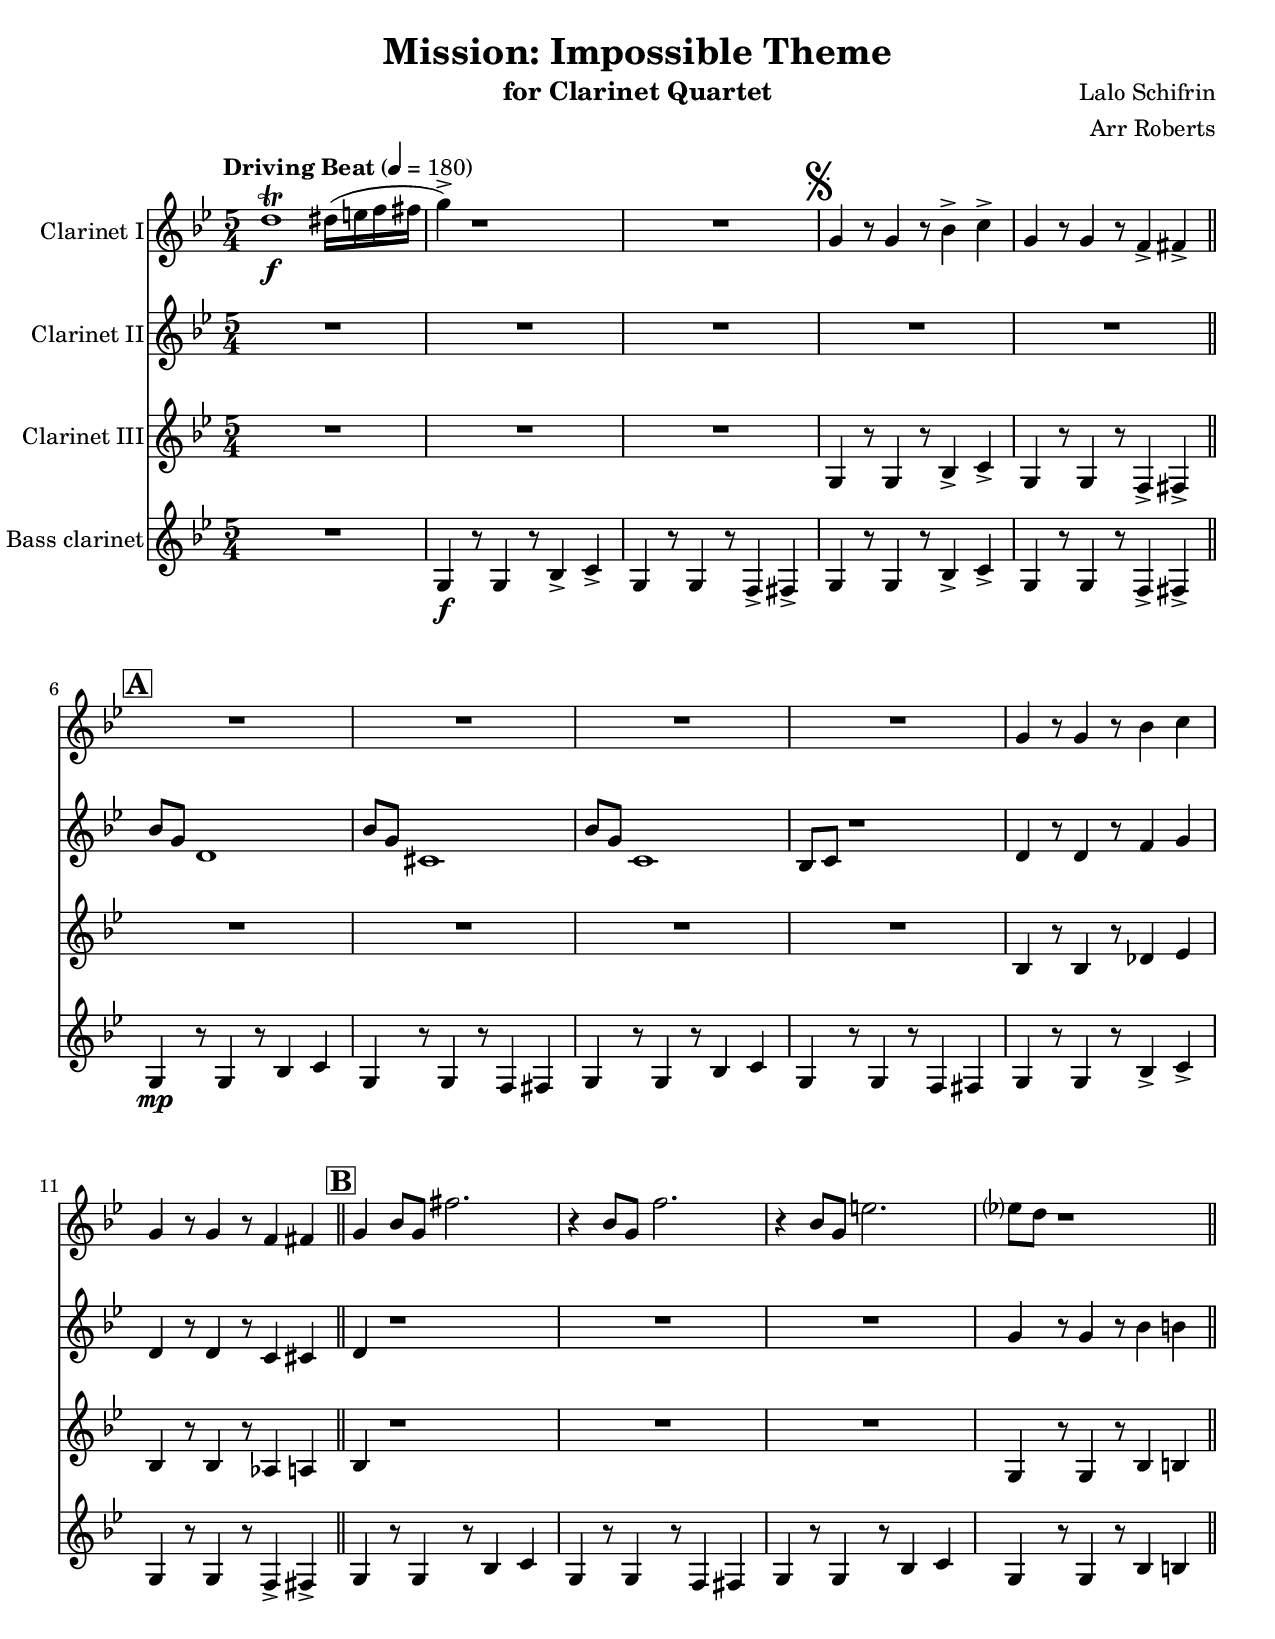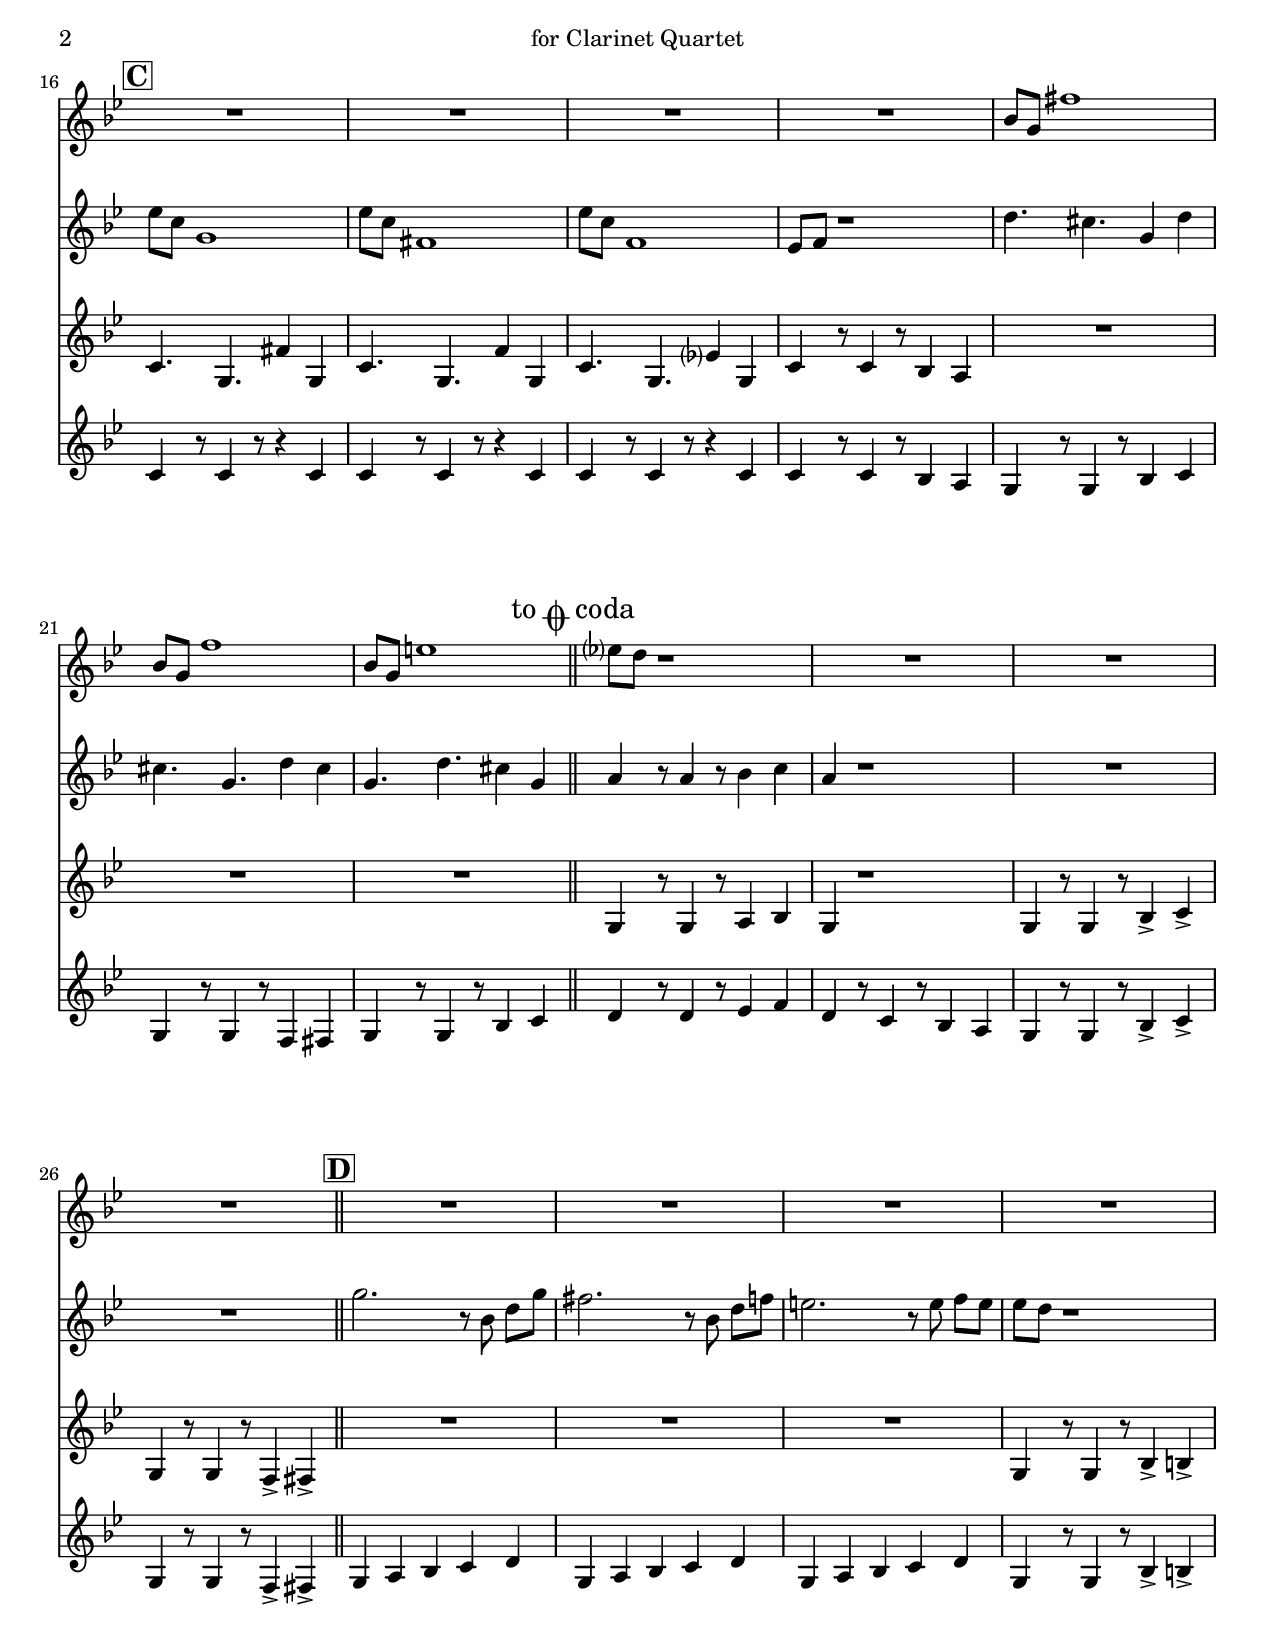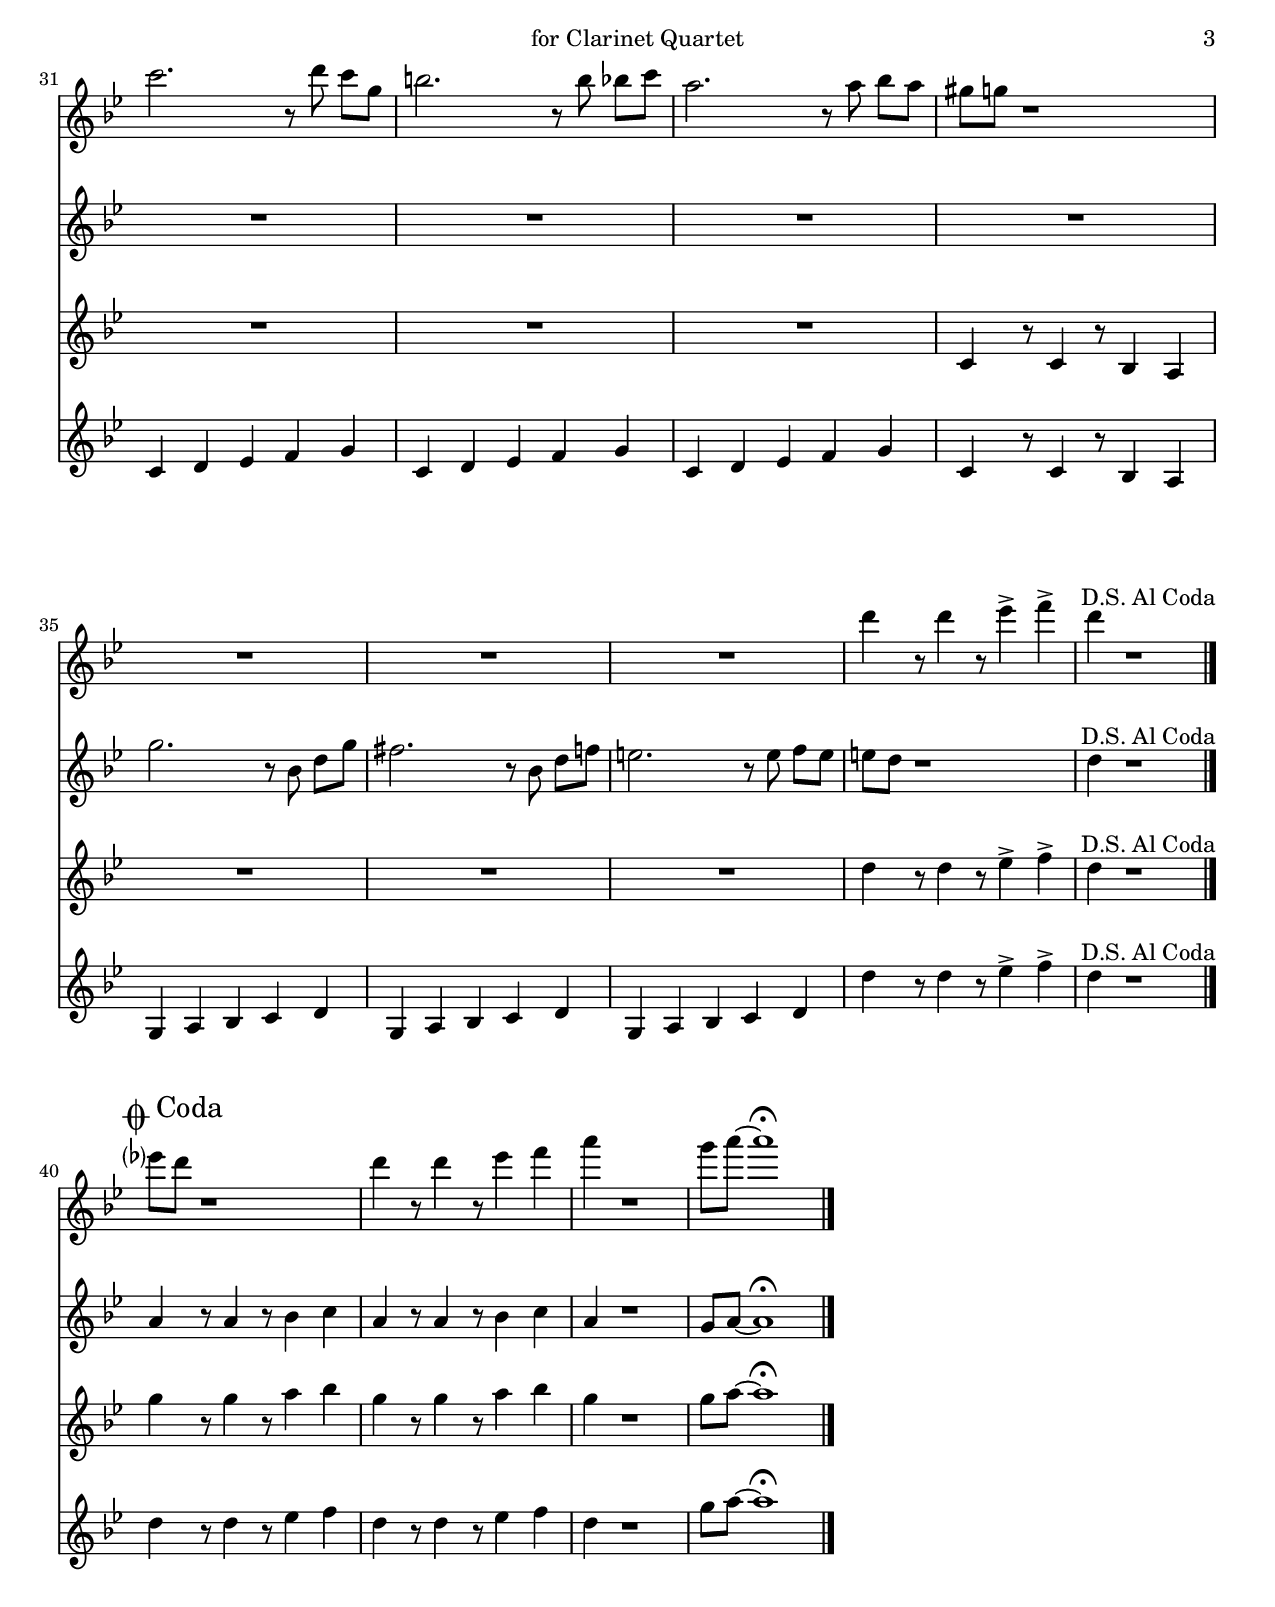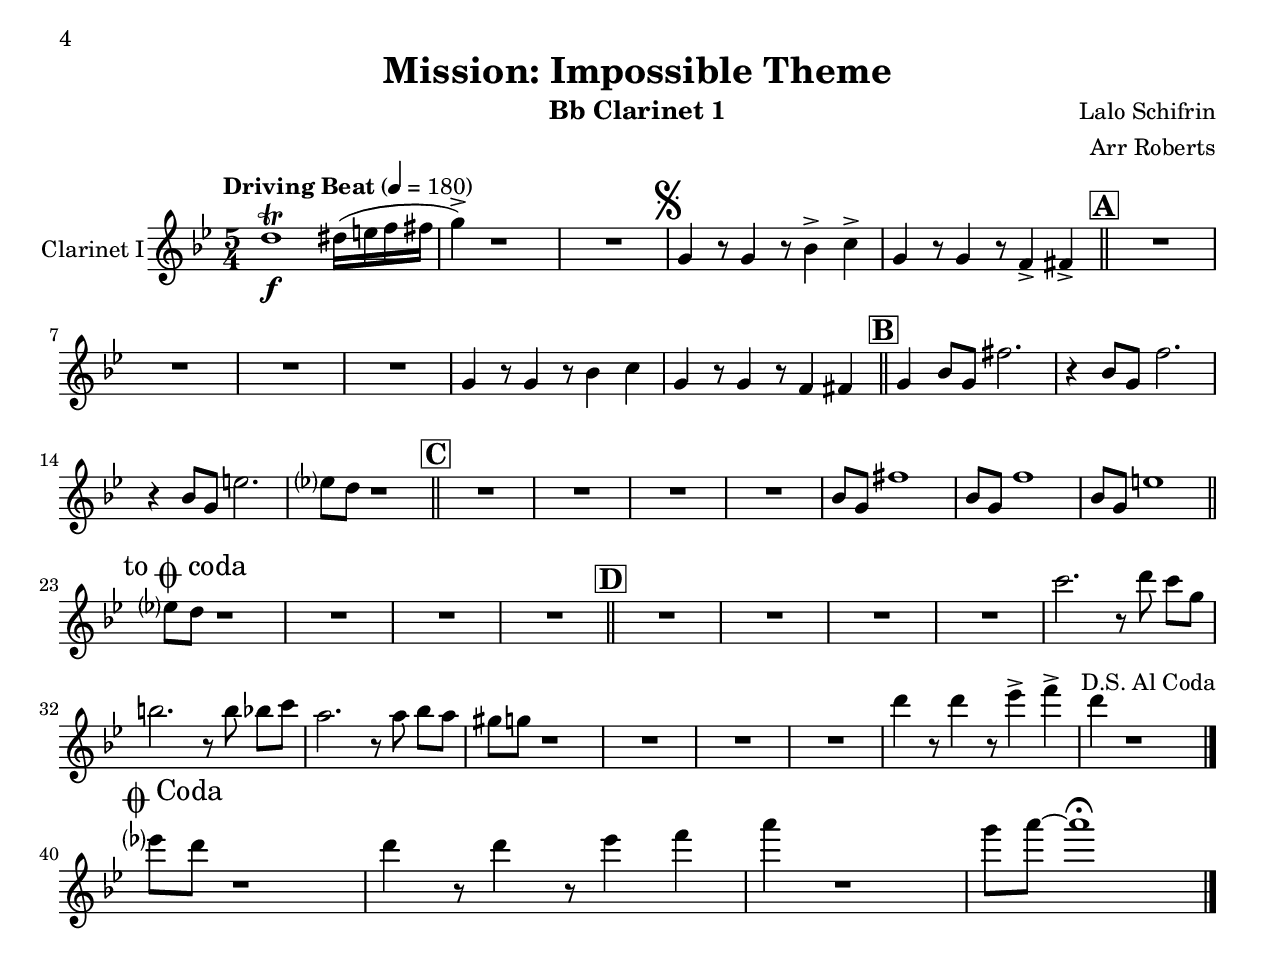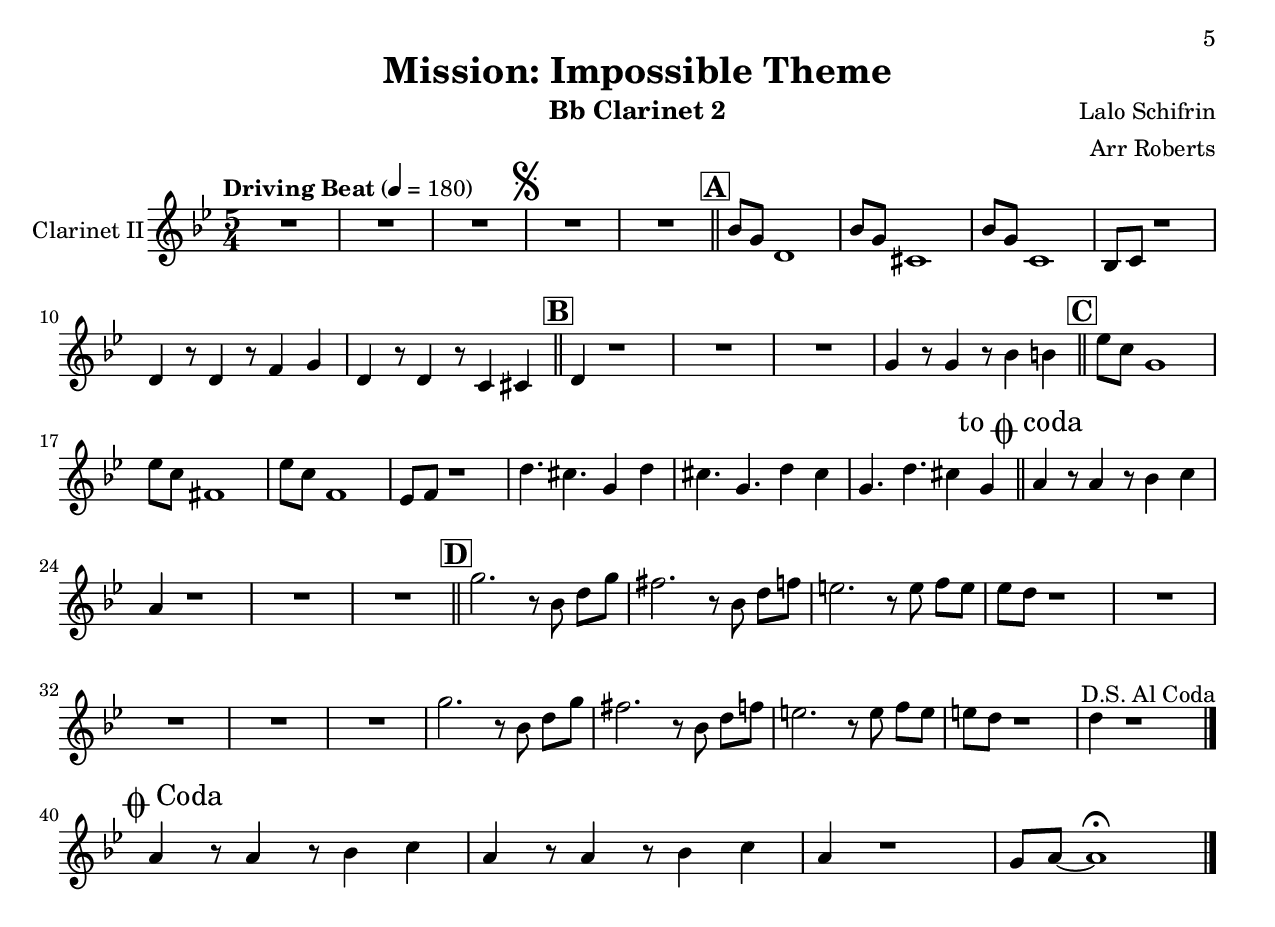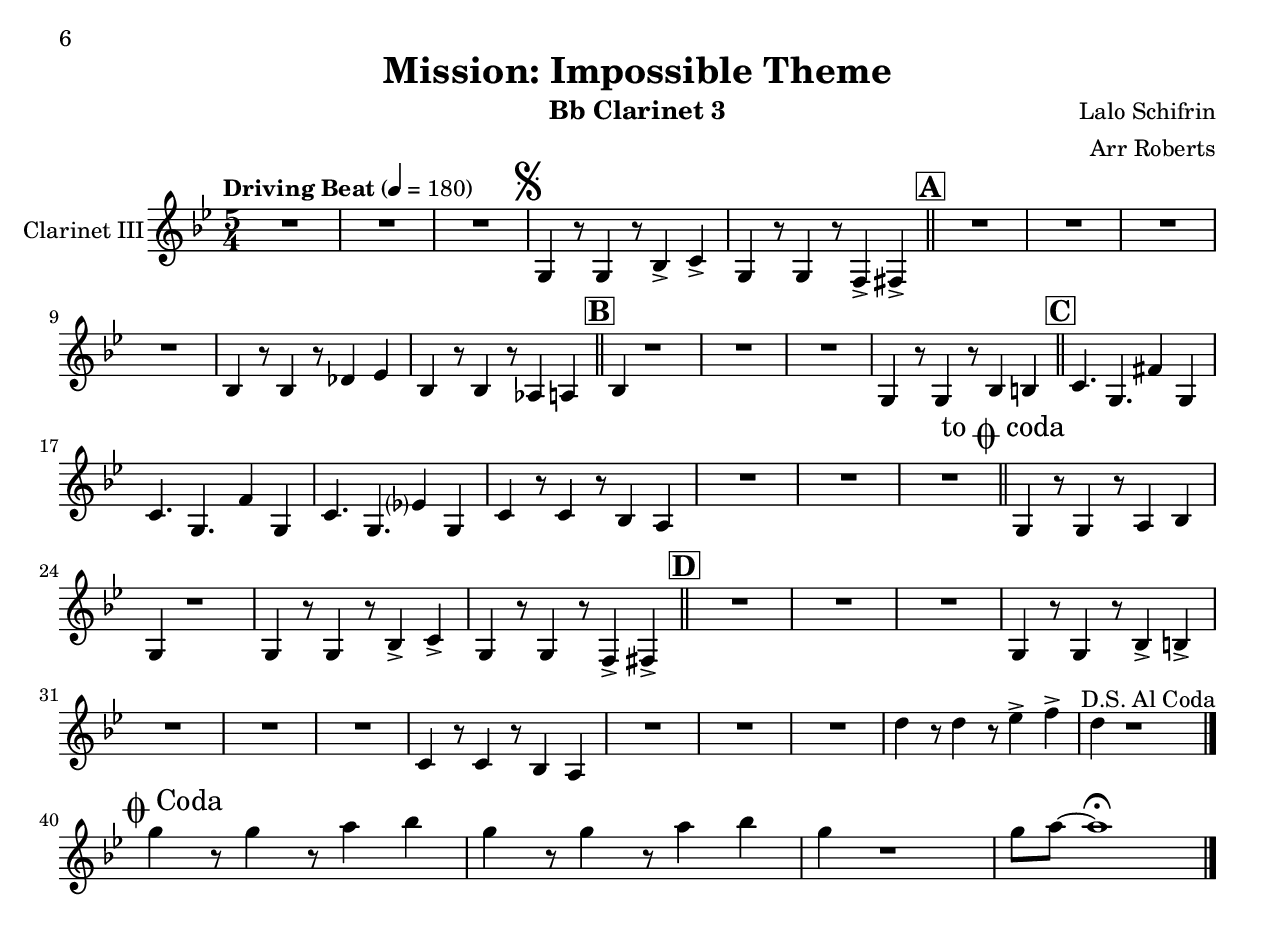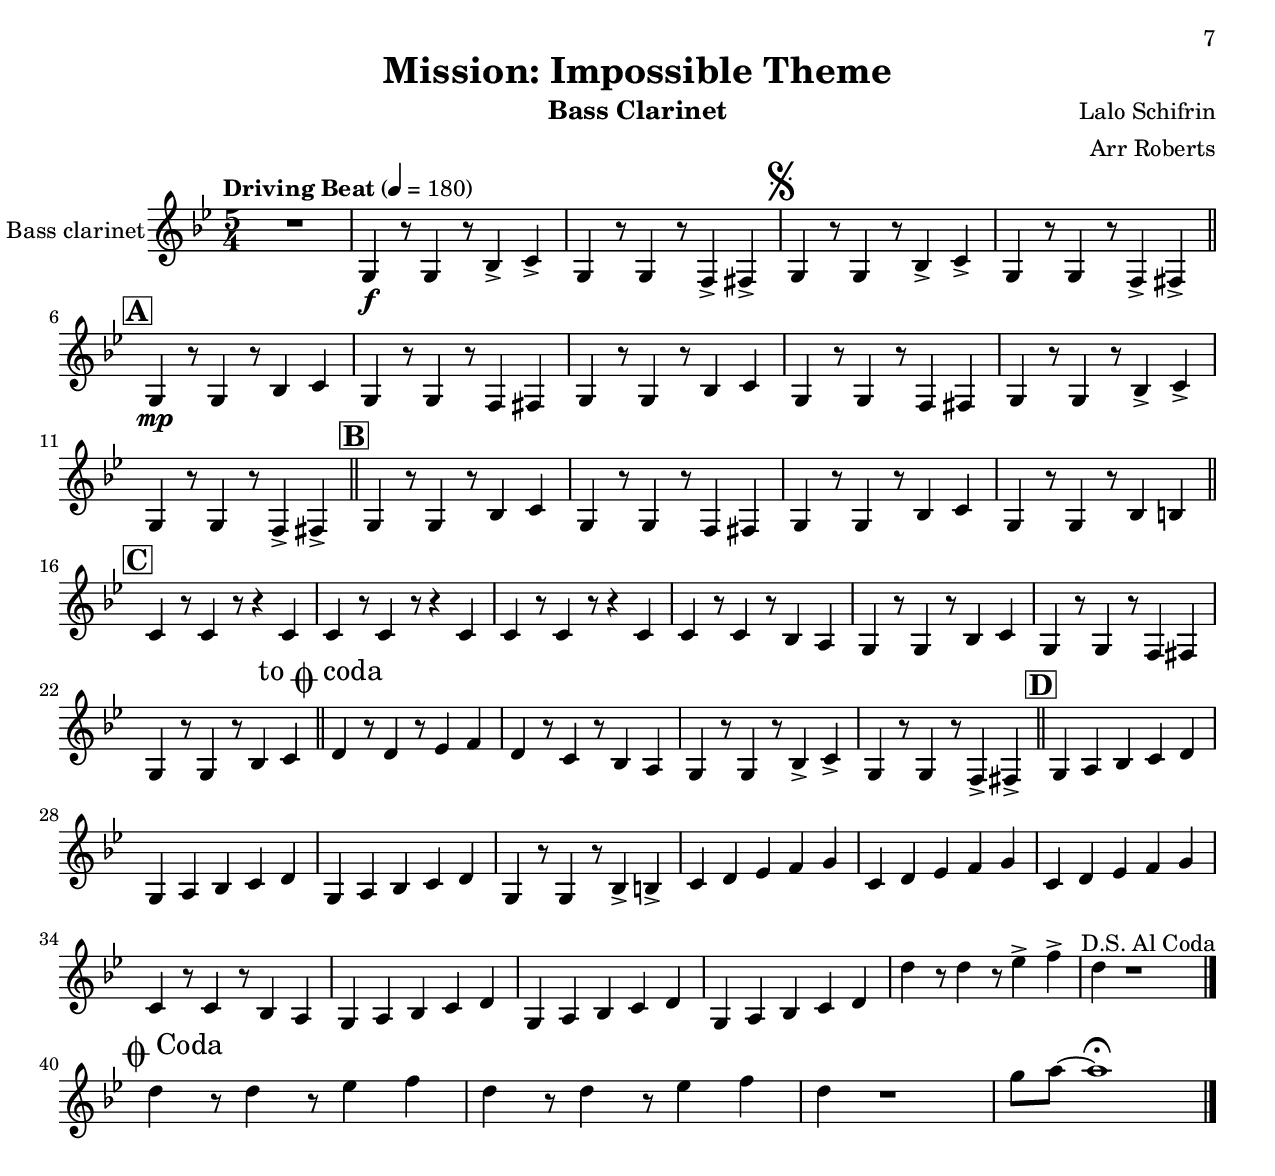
\version "2.16.0"
\include "english.ly"

\paper {
  #(set-paper-size "letter")
}

simile = \markup { \italic simile }
subMp = \markup { sub \dynamic mp }
rall = \markup { \italic rall. }
solo = \markup \italic { solo ad lib }


common = {
  \time 5/4
  \tempo "Driving Beat" 4=180
  \clef treble \key g \minor
  % \override Score.BarNumber #'break-visibility = #all-visible
  % \override Score.BarNumber #'self-alignment-X = #0
  % \override Score.BarNumber #'self-alignment-Y = #1
  \set Score.skipBars = ##t
  \compressFullBarRests
  \override MultiMeasureRest #'expand-limit = #1
  \set Score.markFormatter = #format-mark-box-letters
}

notation = {
    s4*5*3 \mark \markup { \musicglyph #"scripts.segno" } 
    s4*5*2 \bar "||" \mark \default
    s4*5*6 \bar "||" \mark \default
    s4*5*4 \bar "||" \mark \default
    s4*5*7 \mark \markup { to \musicglyph #"scripts.coda" coda } \bar "||"
    s4*5*4 \bar "||" \mark \default
    s4*5*13 \bar "|." \break
    \mark \markup { \musicglyph #"scripts.coda" Coda } s4*5
    s4*5*3 \bar "|."
}

\parallelMusic #'(clarA clarB clarC clarBass) {

    d1\trill\f ds16( e f fs |
    R4*5 |
    R4*5 |
    R4*5 |

    g4)-> r1 |
    R4*5 |
    R4*5 |
    g4\f r8 g4 r8 bf4-> c4-> |

    R4*5 |
    R4*5 |
    R4*5 |
    g4 r8 g4 r8 f4-> fs->  |

    g,4 r8 g4 r8 bf4-> c4-> |
    R4*5 |
    g4 r8 g4 r8 bf4-> c4-> |
    g4 r8 g4 r8 bf4-> c4-> |

    g4 r8 g4 r8 f4-> fs->  |
    R4*5 |
    g4 r8 g4 r8 f4-> fs->  |
    g4 r8 g4 r8 f4-> fs->  |

    % [A] bar 5 Main theme.

    R4*5 |
    bf8 g d1 |
    R4*5 |
    g4\mp r8 g4 r8 bf4 c4 |

    R4*5 |
    bf'8 g cs,1 |
    R4*5 |
    g4 r8 g4 r8 f4 fs4 |

    R4*5 |
    bf'8 g c,1 |
    R4*5 |
    g4 r8 g4 r8 bf4 c4 |

    R4*5 |
    bf8 c8 r1 |
    R4*5 |
    g4 r8 g4 r8 f4 fs4 |

    g4 r8 g4 r8 bf4 c4 |
    d4 r8 d4 r8 f4 g4 |
    bf4 r8 bf4 r8 df4 ef4 |
    g4 r8 g4 r8 bf4-> c4-> |

    g4 r8 g4 r8 f4 fs4 |
    d4 r8 d4 r8 c4 cs4 |
    bf4 r8 bf4 r8 af4 a4 |
    g4 r8 g4 r8 f4-> fs4-> |


    % [B] bar 11 second theme up

    g4 bf8 g8 fs'2. |
    d4 r1 |
    bf4 r1 |
    g4 r8 g4 r8 bf4 c4 |

    r4 bf,8 g8 f'2. |
    R4*5 |
    R4*5 |
    g4 r8 g4 r8 f4 fs4 |

    r4 bf,8 g8 e'2. | 
    R4*5 |
    R4*5 |
    g4 r8 g4 r8 bf4 c4 |

    ef?8 d8 r1 |
    g4 r8 g4 r8 bf4 b4 |
    g4 r8 g4 r8 bf4 b4 |
    g4 r8 g4 r8 bf4 b4 |

    % [C] bar 15 main theme modulated

    R4*5 |
    ef8 c g1 |
    c4. g4. fs'4 g,4 |
    c4 r8 c4 r8 r4 c4 |

    R4*5 |
    ef'8 c fs,1 |
    c4. g4. f'4 g,4 |
    c4 r8 c4 r8 r4 c4 |

    R4*5 |
    ef'8 c f,1 |
    c4. g4. ef'?4 g,4 |
    c4 r8 c4 r8 r4 c4 |

    R4*5 |
    ef8 f r1 |
    c4 r8 c4 r8 bf4 a4 |
    c4 r8 c4 r8 bf4 a4 |

    % bar 19 back down

    bf8 g8 fs'1 |
    d'4. cs4. g4 d'4 |
    R4*5 |
    g4 r8 g4 r8 bf4 c4 |

    bf,8 g8 f'1  |
    cs4. g4. d'4 cs4 |
    R4*5 |
    g4 r8 g4 r8 f4 fs4 |

    bf,8 g8 e'1 |
    g4. d'4. cs4 g4 |
    R4*5 |
    g4 r8 g4 r8 bf4 c4 |

    % TO CODA

    ef?8 d8 r1 |
    a4 r8 a4 r8 bf4 c4 |
    g4 r8 g4 r8 a4 bf4 |
    d4 r8 d4 r8 ef4 f4 |

    R4*5 |
    a4 r1 |
    g4 r1 |
    d4 r8 c4 r8 bf4 a4 |

    % [D] bar 25 

    R4*5 |
    R4*5 |
    g4 r8 g4 r8 bf4-> c4-> |
    g4 r8 g4 r8 bf4-> c4-> |

    R4*5 |
    R4*5 |
    g4 r8 g4 r8 f4-> fs->  |
    g4 r8 g4 r8 f4-> fs->  |

    % 1
    R4*5 |
    g'2. r8 bf,8 d8 g8 |
    R4*5 |
    g4 a bf c d |

    R4*5 |
    fs2. r8 bf,8 d8 f8 |
    R4*5 |
    g,4 a bf c d |

    R4*5 |
    e2. r8 e f e | 
    R4*5 |
    g,4 a bf c d |

    R4*5 |
    ef8 d8 r1 |
    g4 r8 g4 r8 bf4-> b4-> |
    g,4 r8 g4 r8 bf4-> b4-> |

    % 2
    c'2. r8 d8 c g |
    R4*5 |
    R4*5 |
    c4 d ef f g |

    b2. r8 b bf c |
    R4*5 |
    R4*5 |
    c,4 d ef f g |

    a2. r8 a bf a |
    R4*5 |
    R4*5 |
    c,4 d ef f g |

    gs8 g8 r1 |
    R4*5 |
    c4 r8 c4 r8 bf4 a4 |
    c,4 r8 c4 r8 bf4 a4 |

    % 3
    R4*5 |
    g2. r8 bf,8 d8 g8 |
    R4*5 |
    g4 a bf c d |

    R4*5 |
    fs2. r8 bf,8 d8 f8 |
    R4*5 |
    g,4 a bf c d |

    R4*5 |
    e2. r8 e f e | 
    R4*5 |
    g,4 a bf c d |


    d'4 r8 d4 r8 ef4-> f-> |
    e8 d8 r1 |
    d'4 r8 d4 r8 ef4-> f-> |
    d'4 r8 d4 r8 ef4-> f-> |

    d4 r1 ^ \markup { \right-align D.S. Al Coda } \break |
    d4 r1 ^ \markup { \right-align D.S. Al Coda } \break |
    d4 r1 ^ \markup { \right-align D.S. Al Coda } \break |
    d4 r1 ^ \markup { \right-align D.S. Al Coda } \break |

    % CODA

    ef?8 d8 r1 |
    a4 r8 a4 r8 bf4 c4 |
    g4 r8 g4 r8 a4 bf4 |
    d4 r8 d4 r8 ef4 f4 |

    d4 r8 d4 r8 ef4 f4 |
    a4 r8 a4 r8 bf4 c4 |
    g4 r8 g4 r8 a4 bf4 |
    d4 r8 d4 r8 ef4 f4 |
    
    a4 r1 |
    a4 r1 |
    g4 r1 |
    d4 r1 |

    g8 a8~a1\fermata |
    g8 a8~a1\fermata |
    g8 a8~a1\fermata |
    g8 a8~a1\fermata |
}


clari   = \relative c'' \clarA
clarii  = \relative c'' \clarB
clariii = \relative c' \clarC 
clarb   = \relative c' \clarBass 


xtitle = "Mission: Impossible Theme"
xcomposer = "Lalo Schifrin"
xarranger = "Arr Roberts"


scoreAClarinetIPart = \new Staff \with {
  instrumentName = "Clarinet I"
  midiInstrument = "clarinet"
} << \notation { \common  \relative c''' \clari } >>

scoreAClarinetIIPart = \new Staff \with {
  instrumentName = "Clarinet II"
  midiInstrument = "clarinet"
} << \notation { \common  \relative c'' \clarii } >>

scoreAClarinetIIIPart = \new Staff \with {
  instrumentName = "Clarinet III"
  midiInstrument = "clarinet"
} << \notation { \common  \relative c'' \clariii } >>

scoreABassClarinetPart = \new Staff \with {
  instrumentName = "Bass clarinet"
  midiInstrument = "clarinet"
} << \notation { \common  \relative c' \clarb } >>


\bookpart { 
    \header {
      title = \xtitle
      instrument = "for Clarinet Quartet"
      composer = \xcomposer
      arranger = \xarranger
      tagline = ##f
    }
    
    \score {
      <<
        \scoreAClarinetIPart
        \scoreAClarinetIIPart
        \scoreAClarinetIIIPart
        \scoreABassClarinetPart
      >>
      \layout { ragged-last = ##t }
      \midi { }
    }
}

\paper {
    raggied-bottom = ##t
}

\bookpart {
   \header {
      title = \xtitle
      composer = \xcomposer
      arranger = \xarranger
      instrument = "Bb Clarinet 1"
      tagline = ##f
    }
    \score { \scoreAClarinetIPart }
}


\bookpart {
   \header {
      title = \xtitle
      composer = \xcomposer
      arranger = \xarranger
      instrument = "Bb Clarinet 2"
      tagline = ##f
    }
    \score { \scoreAClarinetIIPart }
}

\bookpart {
   \header {
      title = \xtitle
      composer = \xcomposer
      arranger = \xarranger
      instrument = "Bb Clarinet 3"
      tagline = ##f
    }
    \score { \scoreAClarinetIIIPart }
}

\bookpart {
   \header {
      title = \xtitle
      composer = \xcomposer
      arranger = \xarranger
      instrument = "Bass Clarinet"
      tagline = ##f
    }
    \score { \scoreABassClarinetPart }
}

